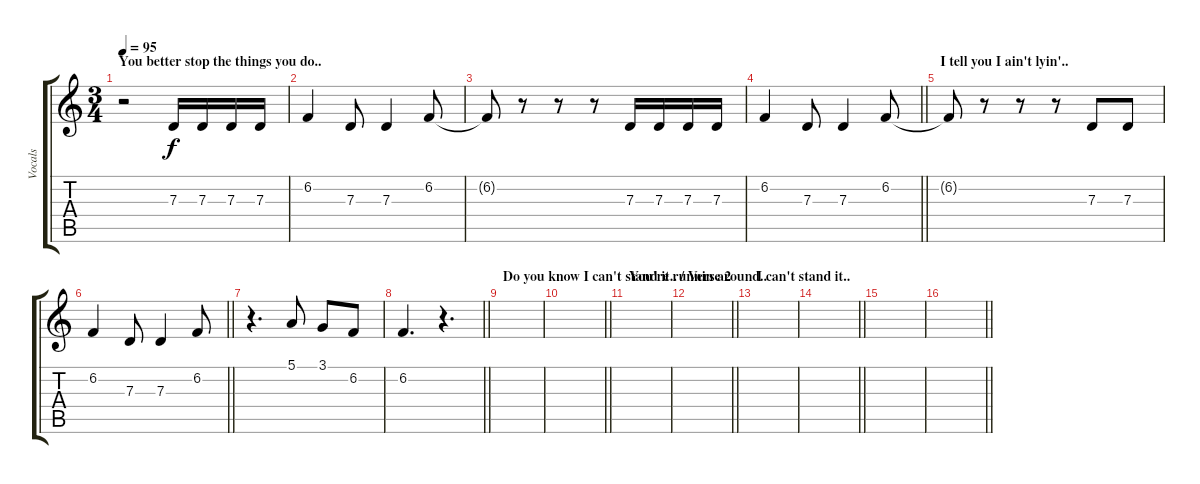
\track ("Vocals" "Vocals") {instrument viola}
\staff {score tabs}
\tuning (E4 B3 G3 D3 A2 E2) {hide}
\ts (3 4)
\section ("" "You better stop the things you do..")
\tempo 95
\clef g2
\ks c
r.2{dy f} 7.3.16 7.3.16 7.3.16 7.3.16 |
6.2.4 7.3.8 7.3.4 6.2.8 |
6.2{t}.8 r.8 r.8 r.8 7.3.16 7.3.16 7.3.16 7.3.16 |
\barLineRight lightlight
6.2.4 7.3.8 7.3.4 6.2.8 |
\section ("" "I tell you I ain't lyin'..")
6.2{t}.8 r.8 r.8 r.8 7.3.8 7.3.8 |
\barLineRight lightlight
6.2.4 7.3.8 7.3.4 6.2.8 |
r.4{d} 5.1.8 3.1.8 6.2.8 |
\barLineRight lightlight
6.2.4{d} r.4{d} |
\section ("" "Do you know I can't stand it.. / Verse 2")
|
\barLineRight lightlight
|
\section ("" "You're runnin around..")
|
\barLineRight lightlight
|
\section ("" "I can't stand it..")
|
\barLineRight lightlight
|
|
\barLineRight lightlight
